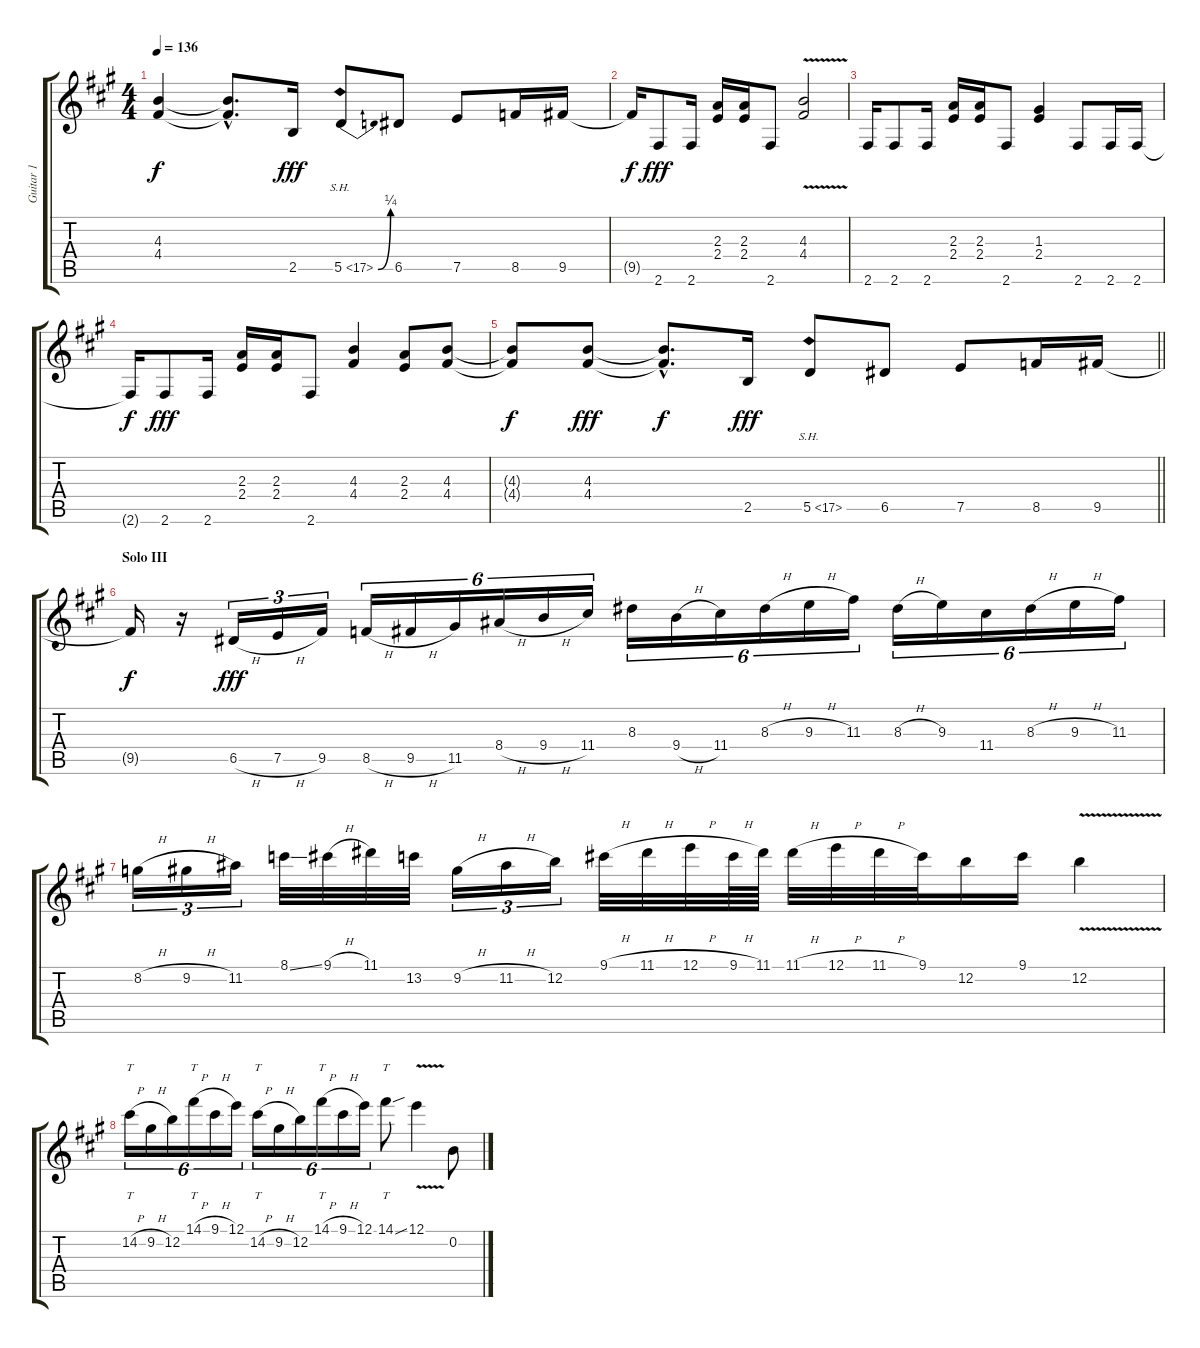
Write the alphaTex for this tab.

\track ("Guitar 1" "Guitar 1") {instrument distortionguitar}
\staff {score tabs}
\tuning (E4 B3 G3 D3 A2 E2) {hide}
\ts (4 4)
\tempo 136
\clef g2
\ks a
(4.3{t} 4.4{t}).4{dy f} (4.3{hac t} 4.4{hac t}).8{d} 2.5.16{dy fff} 5.5{be (bend 0 0 60 1) sh 12}.8 6.5.8 7.5.8 8.5.16 9.5.16 |
9.5{t}.16{dy f} 2.6.8{dy fff} 2.6.16 (2.3 2.4).16 (2.3 2.4).16 2.6.8 (4.3{v} 4.4{v}).2 |
2.6.16 2.6.8 2.6.16 (2.3 2.4).16 (2.3 2.4).16 2.6.8 (1.3 2.4).4 2.6.8 2.6.16 2.6.16 |
2.6{t}.16{dy f} 2.6.8{dy fff} 2.6.16 (2.3 2.4).16 (2.3 2.4).16 2.6.8 (4.3 4.4).4 (2.3 2.4).8 (4.3 4.4).8 |
\barLineRight lightlight
(4.3{t} 4.4{t}).8{dy f} (4.3 4.4).8{dy fff} (4.3{hac t} 4.4{hac t}).8{d dy f} 2.5.16{dy fff} 5.5{sh 12}.8 6.5.8 7.5.8 8.5.16 9.5.16 |
\section ("" "Solo III")
9.5{t}.16{dy f} r.16 6.5{h}.16{tu (3 2) dy fff} 7.5{h}.16{tu (3 2)} 9.5.16{tu (3 2)} 8.5{h}.16{tu (6 4)} 9.5{h}.16{tu (6 4)} 11.5.16{tu (6 4)} 8.4{h}.16{tu (6 4)} 9.4{h}.16{tu (6 4)} 11.4.16{tu (6 4)} 8.3.16{tu (6 4)} 9.4{h}.16{tu (6 4)} 11.4.16{tu (6 4)} 8.3{h}.16{tu (6 4)} 9.3{h}.16{tu (6 4)} 11.3.16{tu (6 4)} 8.3{h}.16{tu (6 4)} 9.3.16{tu (6 4)} 11.4.16{tu (6 4)} 8.3{h}.16{tu (6 4)} 9.3{h}.16{tu (6 4)} 11.3.16{tu (6 4)} |
8.2{h}.16{tu (3 2)} 9.2{h}.16{tu (3 2)} 11.2.16{tu (3 2)} 8.1{ss}.32 9.1{h}.32 11.1.32 13.2.32 9.2{h}.16{tu (3 2)} 11.2{h}.16{tu (3 2)} 12.2.16{tu (3 2)} 9.1{h}.32 11.1{h}.32 12.1{h}.32 9.1{h}.64 11.1.64 11.1{h}.32 12.1{h}.32 11.1{h}.32 9.1.32 12.2.16 9.1.16 12.2{v}.4 |
14.2{h}.16{tt tu (6 4)} 9.2{h}.16{tu (6 4)} 12.2.16{tu (6 4)} 14.1{h}.16{tt tu (6 4)} 9.1{h}.16{tu (6 4)} 12.1.16{tu (6 4)} 14.2{h}.16{tt tu (6 4)} 9.2{h}.16{tu (6 4)} 12.2.16{tu (6 4)} 14.1{h}.16{tt tu (6 4)} 9.1{h}.16{tu (6 4)} 12.1.16{tu (6 4)} 14.1{sou}.8{tt} 12.1{v}.4 0.2.8
